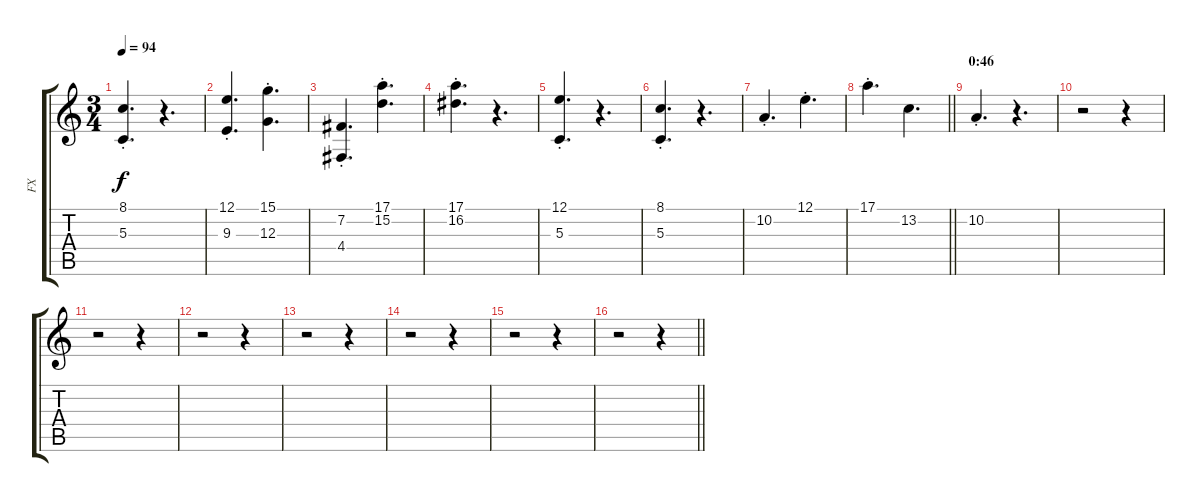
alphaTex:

\track ("FX" "FX") {instrument pad7halo}
\staff {score tabs}
\tuning (E4 B3 G3 D3 A2 E2) {hide}
\ts (3 4)
\tempo 94
\clef g2
\ks c
(8.1{st} 5.3{st}).4{d dy f} r.4{d} |
(12.1{st} 9.3{st}).4{d} (15.1{st} 12.3{st}).4{d} |
(7.2{st} 4.4{st}).4{d} (17.1{st} 15.2{st}).4{d} |
(17.1{st} 16.2{st}).4{d} r.4{d} |
(12.1{st} 5.3{st}).4{d} r.4{d} |
(8.1{st} 5.3{st}).4{d} r.4{d} |
10.2{st}.4{d} 12.1{st}.4{d} |
\barLineRight lightlight
17.1{st}.4{d} 13.2.4{d} |
\section ("" "0:46")
10.2{st}.4{d} r.4{d} |
r.2 r.4 |
r.2 r.4 |
r.2 r.4 |
r.2 r.4 |
r.2 r.4 |
r.2 r.4 |
\barLineRight lightlight
r.2 r.4
